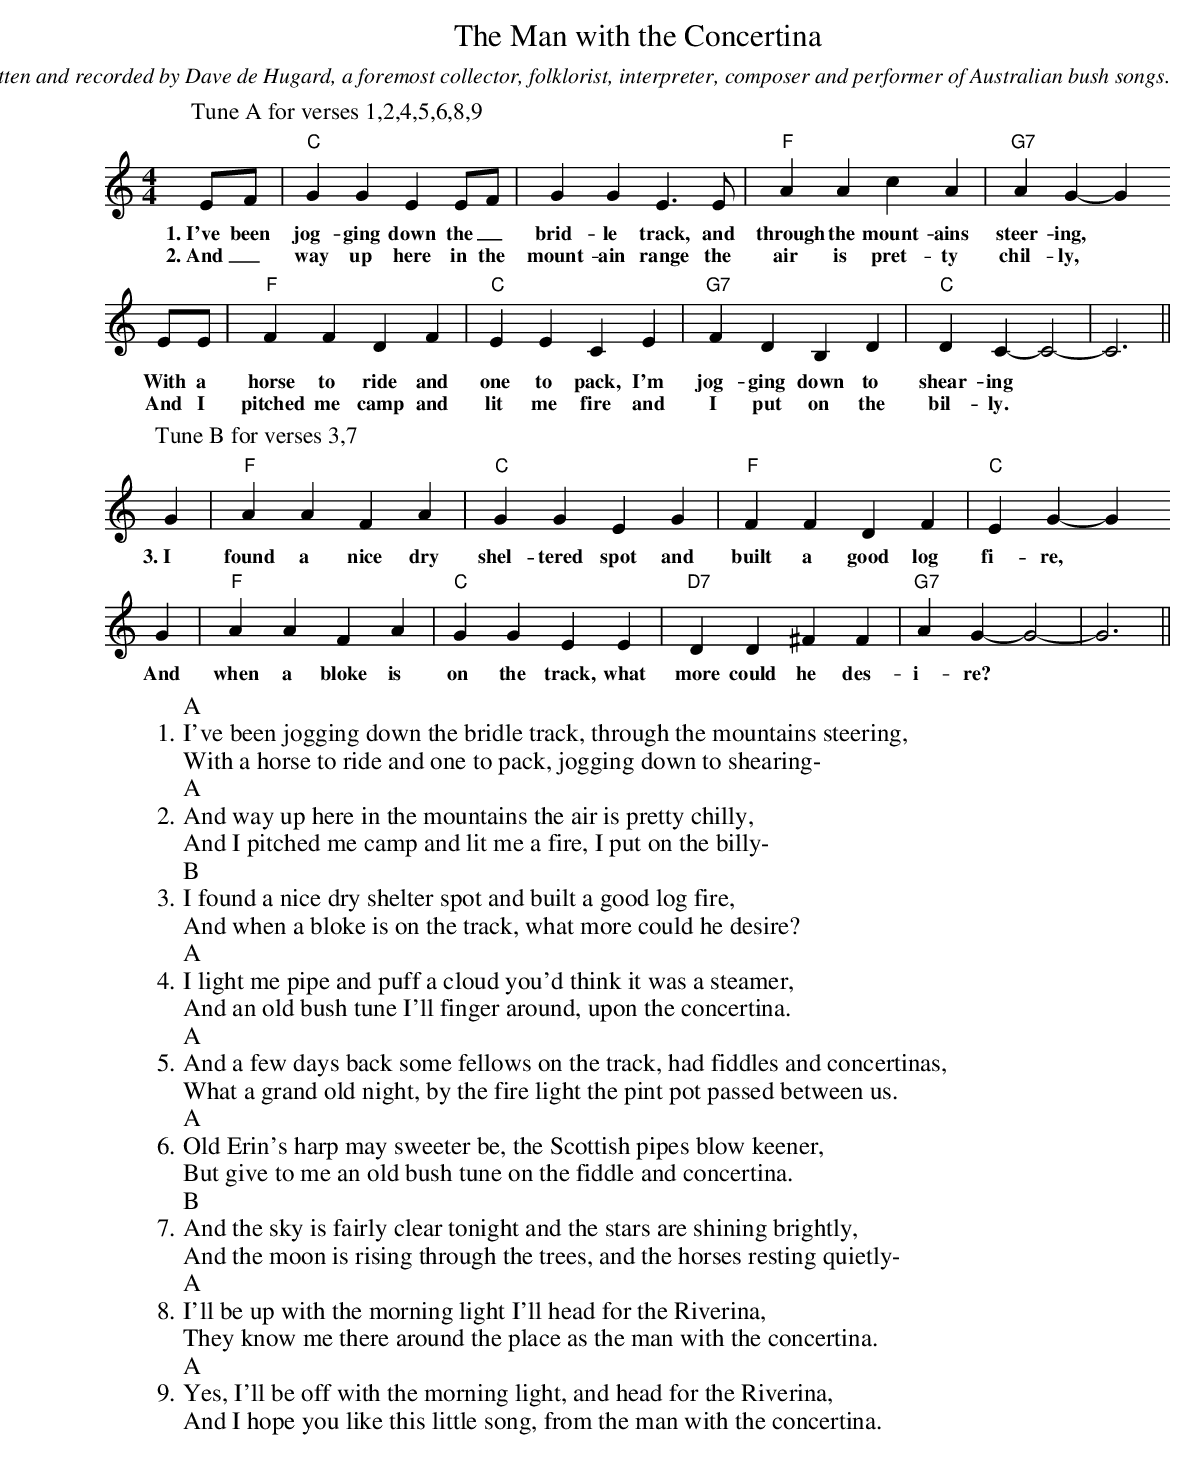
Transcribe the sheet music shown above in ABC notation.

X:1
T:Man with the Concertina, The
C:written and recorded by Dave de Hugard, a foremost collector, folklorist, interpreter, composer and performer of Australian bush songs.
M:4/4
L:1/4
K:C
P:Tune A for verses 1,2,4,5,6,8,9
E/F/|"C"GG E E/F/ |GG E>E|"F"AA cA|"G7"AG-G
w:1.~I've been jog-ging down the_ brid-le track, and through the mount-ains steer-ing,*
w:2.~And_ way up here in the mount-ain range the air is pret-ty chil-ly,*
E/E/|"F"FF DF|"C"EE CE|"G7"FDB,D|"C"DC-C2-|C3||
w:With a horse to ride and one to pack, I'm jog-ging down to shear-ing
w:And I pitched me camp and lit me fire and I put on the bil-ly.
P:Tune B for verses 3,7
G|"F"AAFA|"C"GGEG|"F"FFDF|"C"EG-G
w:3.~I found a nice dry shel-tered spot and built a good log fi-re,*
G|"F"AAFA|"C"GGEE|"D7"DD^FF|"G7"AG-G2-|G3||
w:And when a bloke is on the track, what more could he des-i-re?
W:A
W:1. I've been jogging down the bridle track, through the mountains steering,
W:With a horse to ride and one to pack, jogging down to shearing-
W:A
W:2. And way up here in the mountains the air is pretty chilly,
W:And I pitched me camp and lit me a fire, I put on the billy-
W:B
W:3. I found a nice dry shelter spot and built a good log fire,
W:And when a bloke is on the track, what more could he desire?
W:A
W:4. I light me pipe and puff a cloud you'd think it was a steamer,
W:And an old bush tune I'll finger around, upon the concertina.
W:A
W:5. And a few days back some fellows on the track, had fiddles and concertinas,
W:What a grand old night, by the fire light the pint pot passed between us.
W:A
W:6. Old Erin's harp may sweeter be, the Scottish pipes blow keener,
W:But give to me an old bush tune on the fiddle and concertina.
W:B
W:7. And the sky is fairly clear tonight and the stars are shining brightly,
W:And the moon is rising through the trees, and the horses resting quietly-
W:A
W:8. I'll be up with the morning light I'll head for the Riverina,
W:They know me there around the place as the man with the concertina.
W:A
W:9. Yes, I'll be off with the morning light, and head for the Riverina,
W:And I hope you like this little song, from the man with the concertina.
